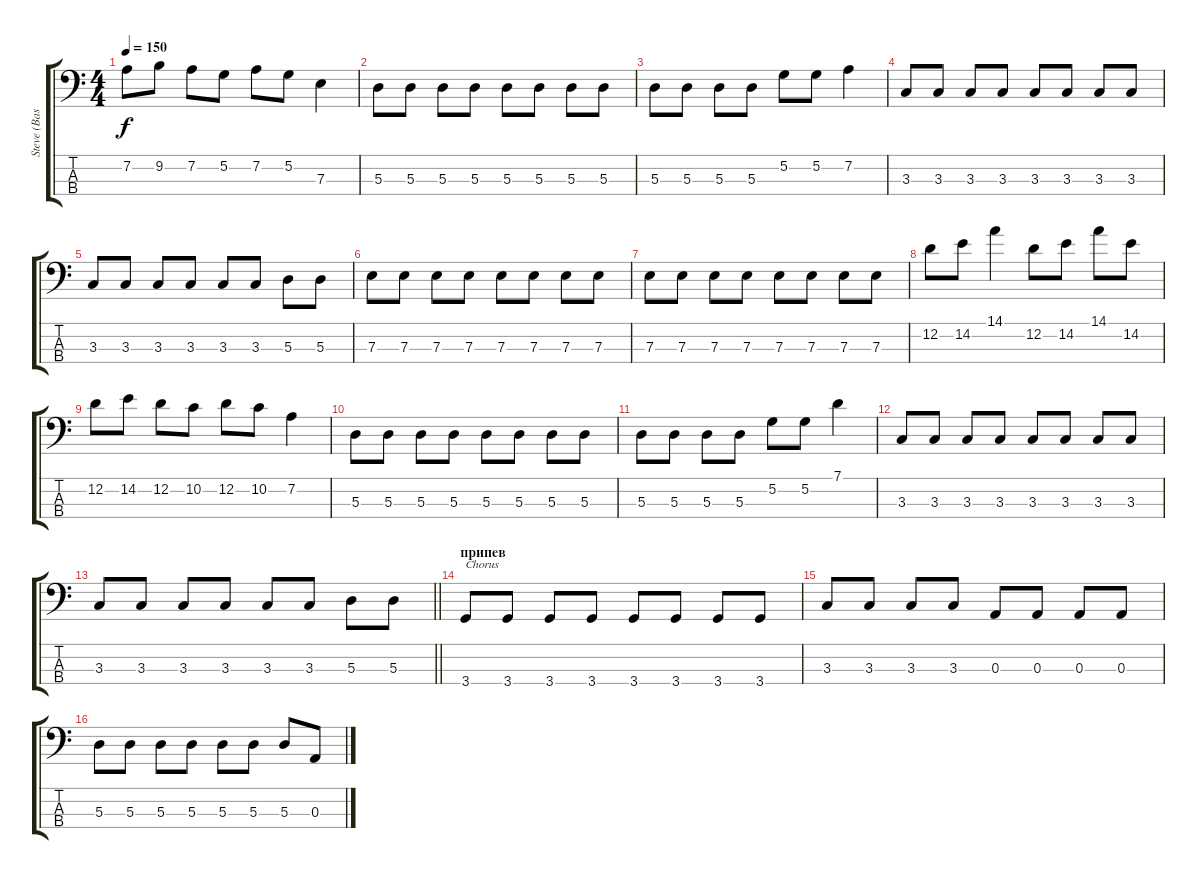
\track ("Steve (Bass)" "Steve (Bas") {instrument electricbassfinger}
\staff {score tabs}
\tuning (G2 D2 A1 E1) {hide}
\ts (4 4)
\tempo 150
\clef f4
\ks c
7.2.8{dy f} 9.2.8 7.2.8 5.2.8 7.2.8 5.2.8 7.3.4 |
5.3.8 5.3.8 5.3.8 5.3.8 5.3.8 5.3.8 5.3.8 5.3.8 |
5.3.8 5.3.8 5.3.8 5.3.8 5.2.8 5.2.8 7.2.4 |
3.3.8 3.3.8 3.3.8 3.3.8 3.3.8 3.3.8 3.3.8 3.3.8 |
3.3.8 3.3.8 3.3.8 3.3.8 3.3.8 3.3.8 5.3.8 5.3.8 |
7.3.8 7.3.8 7.3.8 7.3.8 7.3.8 7.3.8 7.3.8 7.3.8 |
7.3.8 7.3.8 7.3.8 7.3.8 7.3.8 7.3.8 7.3.8 7.3.8 |
12.2.8 14.2.8 14.1.4 12.2.8 14.2.8 14.1.8 14.2.8 |
12.2.8 14.2.8 12.2.8 10.2.8 12.2.8 10.2.8 7.2.4 |
5.3.8 5.3.8 5.3.8 5.3.8 5.3.8 5.3.8 5.3.8 5.3.8 |
5.3.8 5.3.8 5.3.8 5.3.8 5.2.8 5.2.8 7.1.4 |
3.3.8 3.3.8 3.3.8 3.3.8 3.3.8 3.3.8 3.3.8 3.3.8 |
\barLineRight lightlight
3.3.8 3.3.8 3.3.8 3.3.8 3.3.8 3.3.8 5.3.8 5.3.8 |
\section ("" "припев")
3.4.8{txt "Chorus"} 3.4.8 3.4.8 3.4.8 3.4.8 3.4.8 3.4.8 3.4.8 |
3.3.8 3.3.8 3.3.8 3.3.8 0.3.8 0.3.8 0.3.8 0.3.8 |
5.3.8 5.3.8 5.3.8 5.3.8 5.3.8 5.3.8 5.3.8 0.3.8
